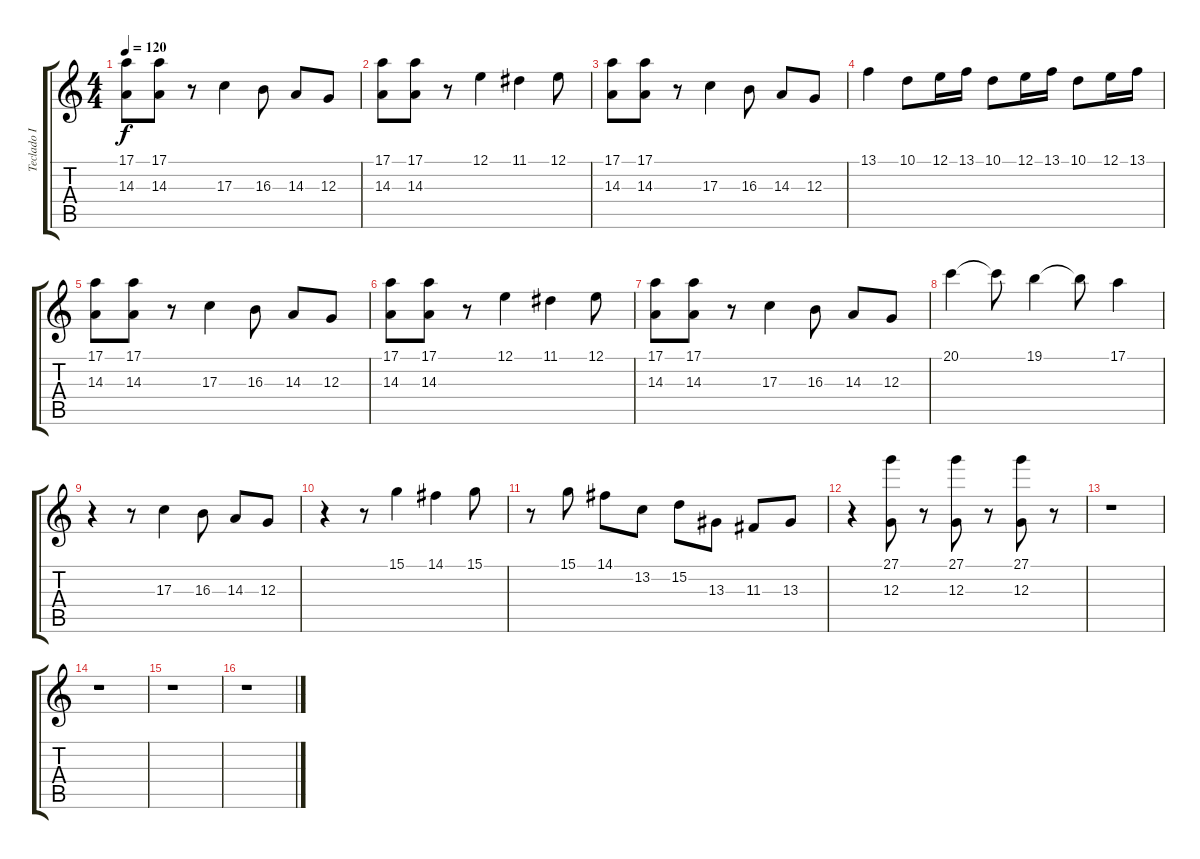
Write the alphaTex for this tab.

\track ("Teclado I" "Teclado I") {instrument synthstrings2}
\staff {score tabs}
\tuning (E4 B3 G3 D3 A2 E2) {hide}
\ts (4 4)
\tempo 120
\clef g2
\ks c
(17.1 14.3).8{dy f instrument synthstrings2} (17.1 14.3).8 r.8 17.3.4 16.3.8 14.3.8 12.3.8 |
(17.1 14.3).8 (17.1 14.3).8 r.8 12.1.4 11.1.4 12.1.8 |
(17.1 14.3).8 (17.1 14.3).8 r.8 17.3.4 16.3.8 14.3.8 12.3.8 |
13.1.4 10.1.8 12.1.16 13.1.16 10.1.8 12.1.16 13.1.16 10.1.8 12.1.16 13.1.16 |
(17.1 14.3).8 (17.1 14.3).8 r.8 17.3.4 16.3.8 14.3.8 12.3.8 |
(17.1 14.3).8 (17.1 14.3).8 r.8 12.1.4 11.1.4 12.1.8 |
(17.1 14.3).8 (17.1 14.3).8 r.8 17.3.4 16.3.8 14.3.8 12.3.8 |
20.1.4 20.1{t}.8 19.1.4 19.1{t}.8 17.1.4 |
r.4 r.8 17.3.4 16.3.8 14.3.8 12.3.8 |
r.4 r.8 15.1.4 14.1.4 15.1.8 |
r.8 15.1.8 14.1.8 13.2.8 15.2.8 13.3.8 11.3.8 13.3.8 |
r.4 (27.1 12.3).8 r.8 (27.1 12.3).8 r.8 (27.1 12.3).8 r.8 |
r.1 |
r.1 |
r.1 |
r.1
